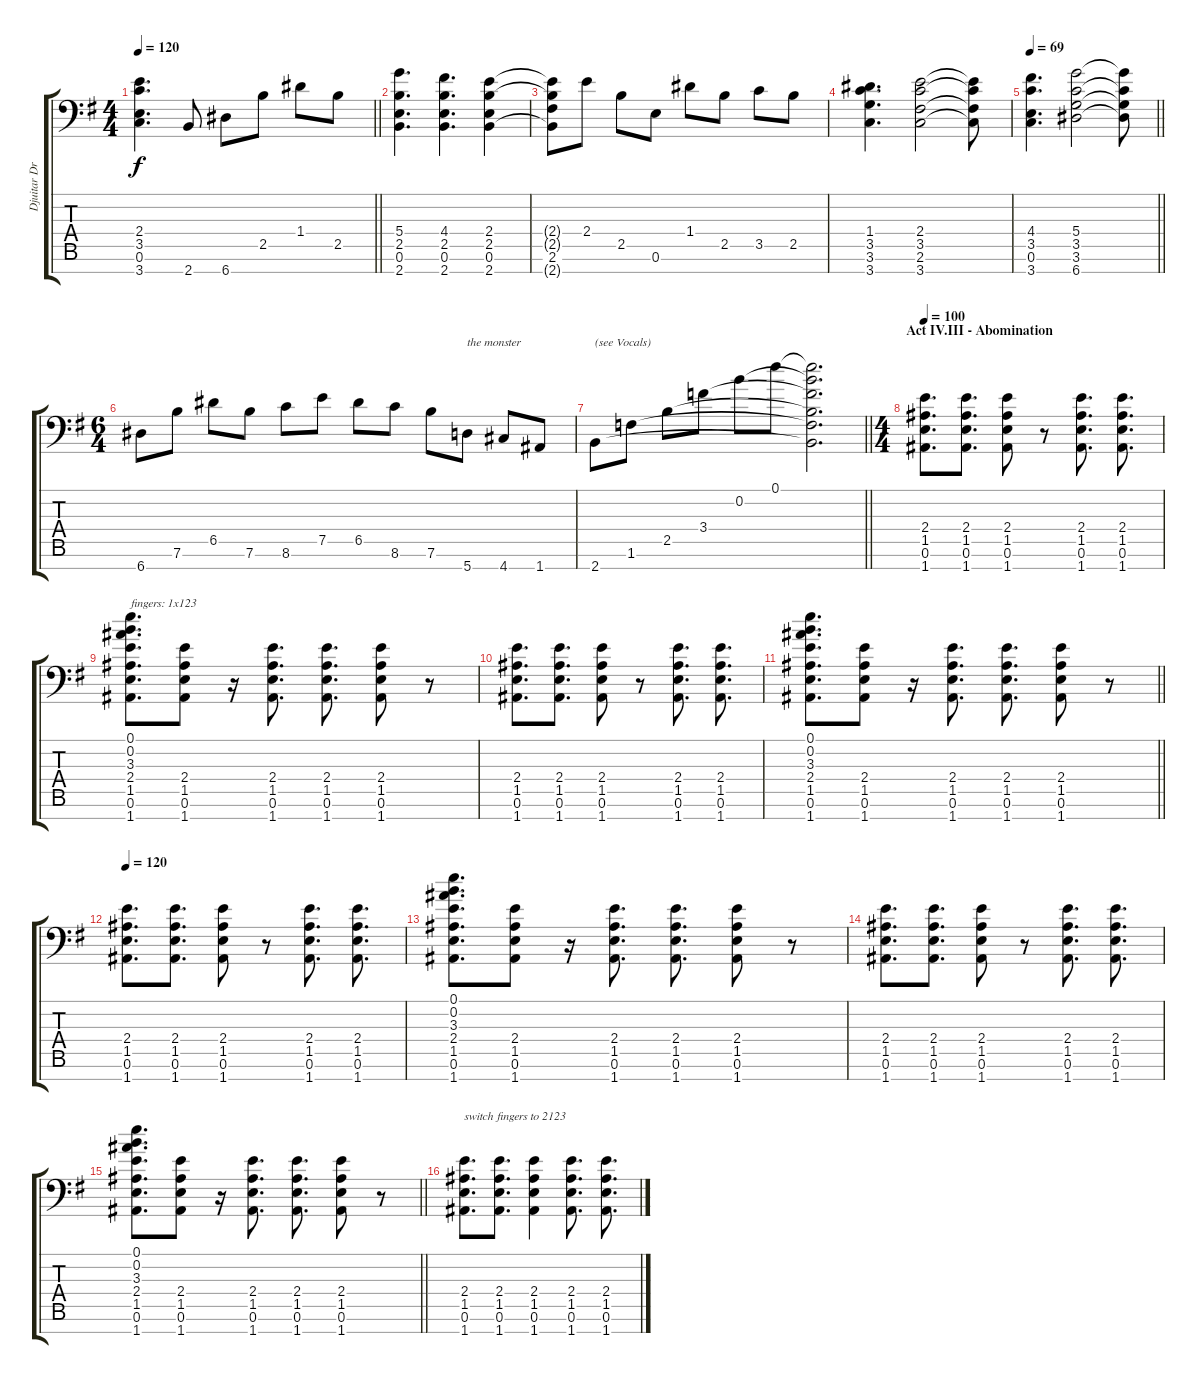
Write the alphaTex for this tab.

\track ("Djuitar Dropped A" "Djuitar Dr") {instrument distortionguitar}
\staff {score tabs}
\tuning (E4 B3 G3 D3 A2 E2 A1) {hide}
\ts (4 4)
\tempo 120
\clef f4
\barLineRight lightlight
\ks eminor
(2.4 3.5 0.6 3.7).4{d dy f} 2.7.8 6.7.8 2.5.8 1.4.8 2.5.8 |
(5.4 2.5 0.6 2.7).4{d} (4.4 2.5 0.6 2.7).4{d} (2.4 2.5 0.6 2.7).4 |
(2.4{t} 2.5{t} 2.6 2.7{t}).8 2.4.8 2.5.8 0.6.8 1.4.8 2.5.8 3.5.8 2.5.8 |
(1.4 3.5 3.6 3.7).4{d} (2.4 3.5 2.6 3.7).2 (2.4{t} 3.5{t} 2.6{t} 3.7{t}).8 |
\tempo 69
\barLineRight lightlight
(4.4 3.5 0.6 3.7).4{d} (5.4 3.5 3.6 6.7).2 (5.4{t} 3.5{t} 3.6{t} 6.7{t}).8 |
\ts (6 4)
6.7.8 7.6.8 6.5.8 7.6.8 8.6.8 7.5.8 6.5.8 8.6.8 7.6.8 5.7.8{txt "the monster"} 4.7.8 1.7.8 |
\barLineRight lightlight
2.7.8{txt "(see Vocals)"} 1.6.8 2.5.8 3.4.8 0.2.8 0.1.8 (0.1{t} 0.2{t} 3.4{t} 2.5{t} 1.6{t} 2.7{t}).2{d} |
\ts (4 4)
\section ("" "Act IV.III - Abomination")
\tempo 100
(2.4 1.5 0.6 1.7).8{d} (2.4 1.5 0.6 1.7).8{d} (2.4 1.5 0.6 1.7).8 r.8 (2.4 1.5 0.6 1.7).8{d} (2.4 1.5 0.6 1.7).8{d} |
(0.1 0.2 3.3 2.4 1.5 0.6 1.7).8{d txt "fingers: 1x123"} (2.4 1.5 0.6 1.7).8 r.16 (2.4 1.5 0.6 1.7).8{d} (2.4 1.5 0.6 1.7).8{d} (2.4 1.5 0.6 1.7).8 r.8 |
(2.4 1.5 0.6 1.7).8{d} (2.4 1.5 0.6 1.7).8{d} (2.4 1.5 0.6 1.7).8 r.8 (2.4 1.5 0.6 1.7).8{d} (2.4 1.5 0.6 1.7).8{d} |
\barLineRight lightlight
(0.1 0.2 3.3 2.4 1.5 0.6 1.7).8{d} (2.4 1.5 0.6 1.7).8 r.16 (2.4 1.5 0.6 1.7).8{d} (2.4 1.5 0.6 1.7).8{d} (2.4 1.5 0.6 1.7).8 r.8 |
\tempo 120
(2.4 1.5 0.6 1.7).8{d} (2.4 1.5 0.6 1.7).8{d} (2.4 1.5 0.6 1.7).8 r.8 (2.4 1.5 0.6 1.7).8{d} (2.4 1.5 0.6 1.7).8{d} |
(0.1 0.2 3.3 2.4 1.5 0.6 1.7).8{d} (2.4 1.5 0.6 1.7).8 r.16 (2.4 1.5 0.6 1.7).8{d} (2.4 1.5 0.6 1.7).8{d} (2.4 1.5 0.6 1.7).8 r.8 |
(2.4 1.5 0.6 1.7).8{d} (2.4 1.5 0.6 1.7).8{d} (2.4 1.5 0.6 1.7).8 r.8 (2.4 1.5 0.6 1.7).8{d} (2.4 1.5 0.6 1.7).8{d} |
\barLineRight lightlight
(0.1 0.2 3.3 2.4 1.5 0.6 1.7).8{d} (2.4 1.5 0.6 1.7).8 r.16 (2.4 1.5 0.6 1.7).8{d} (2.4 1.5 0.6 1.7).8{d} (2.4 1.5 0.6 1.7).8 r.8 |
\section ("" "")
(2.4 1.5 0.6 1.7).8{d txt "switch fingers to 2123"} (2.4 1.5 0.6 1.7).8{d} (2.4 1.5 0.6 1.7).4 (2.4 1.5 0.6 1.7).8{d} (2.4 1.5 0.6 1.7).8{d}
